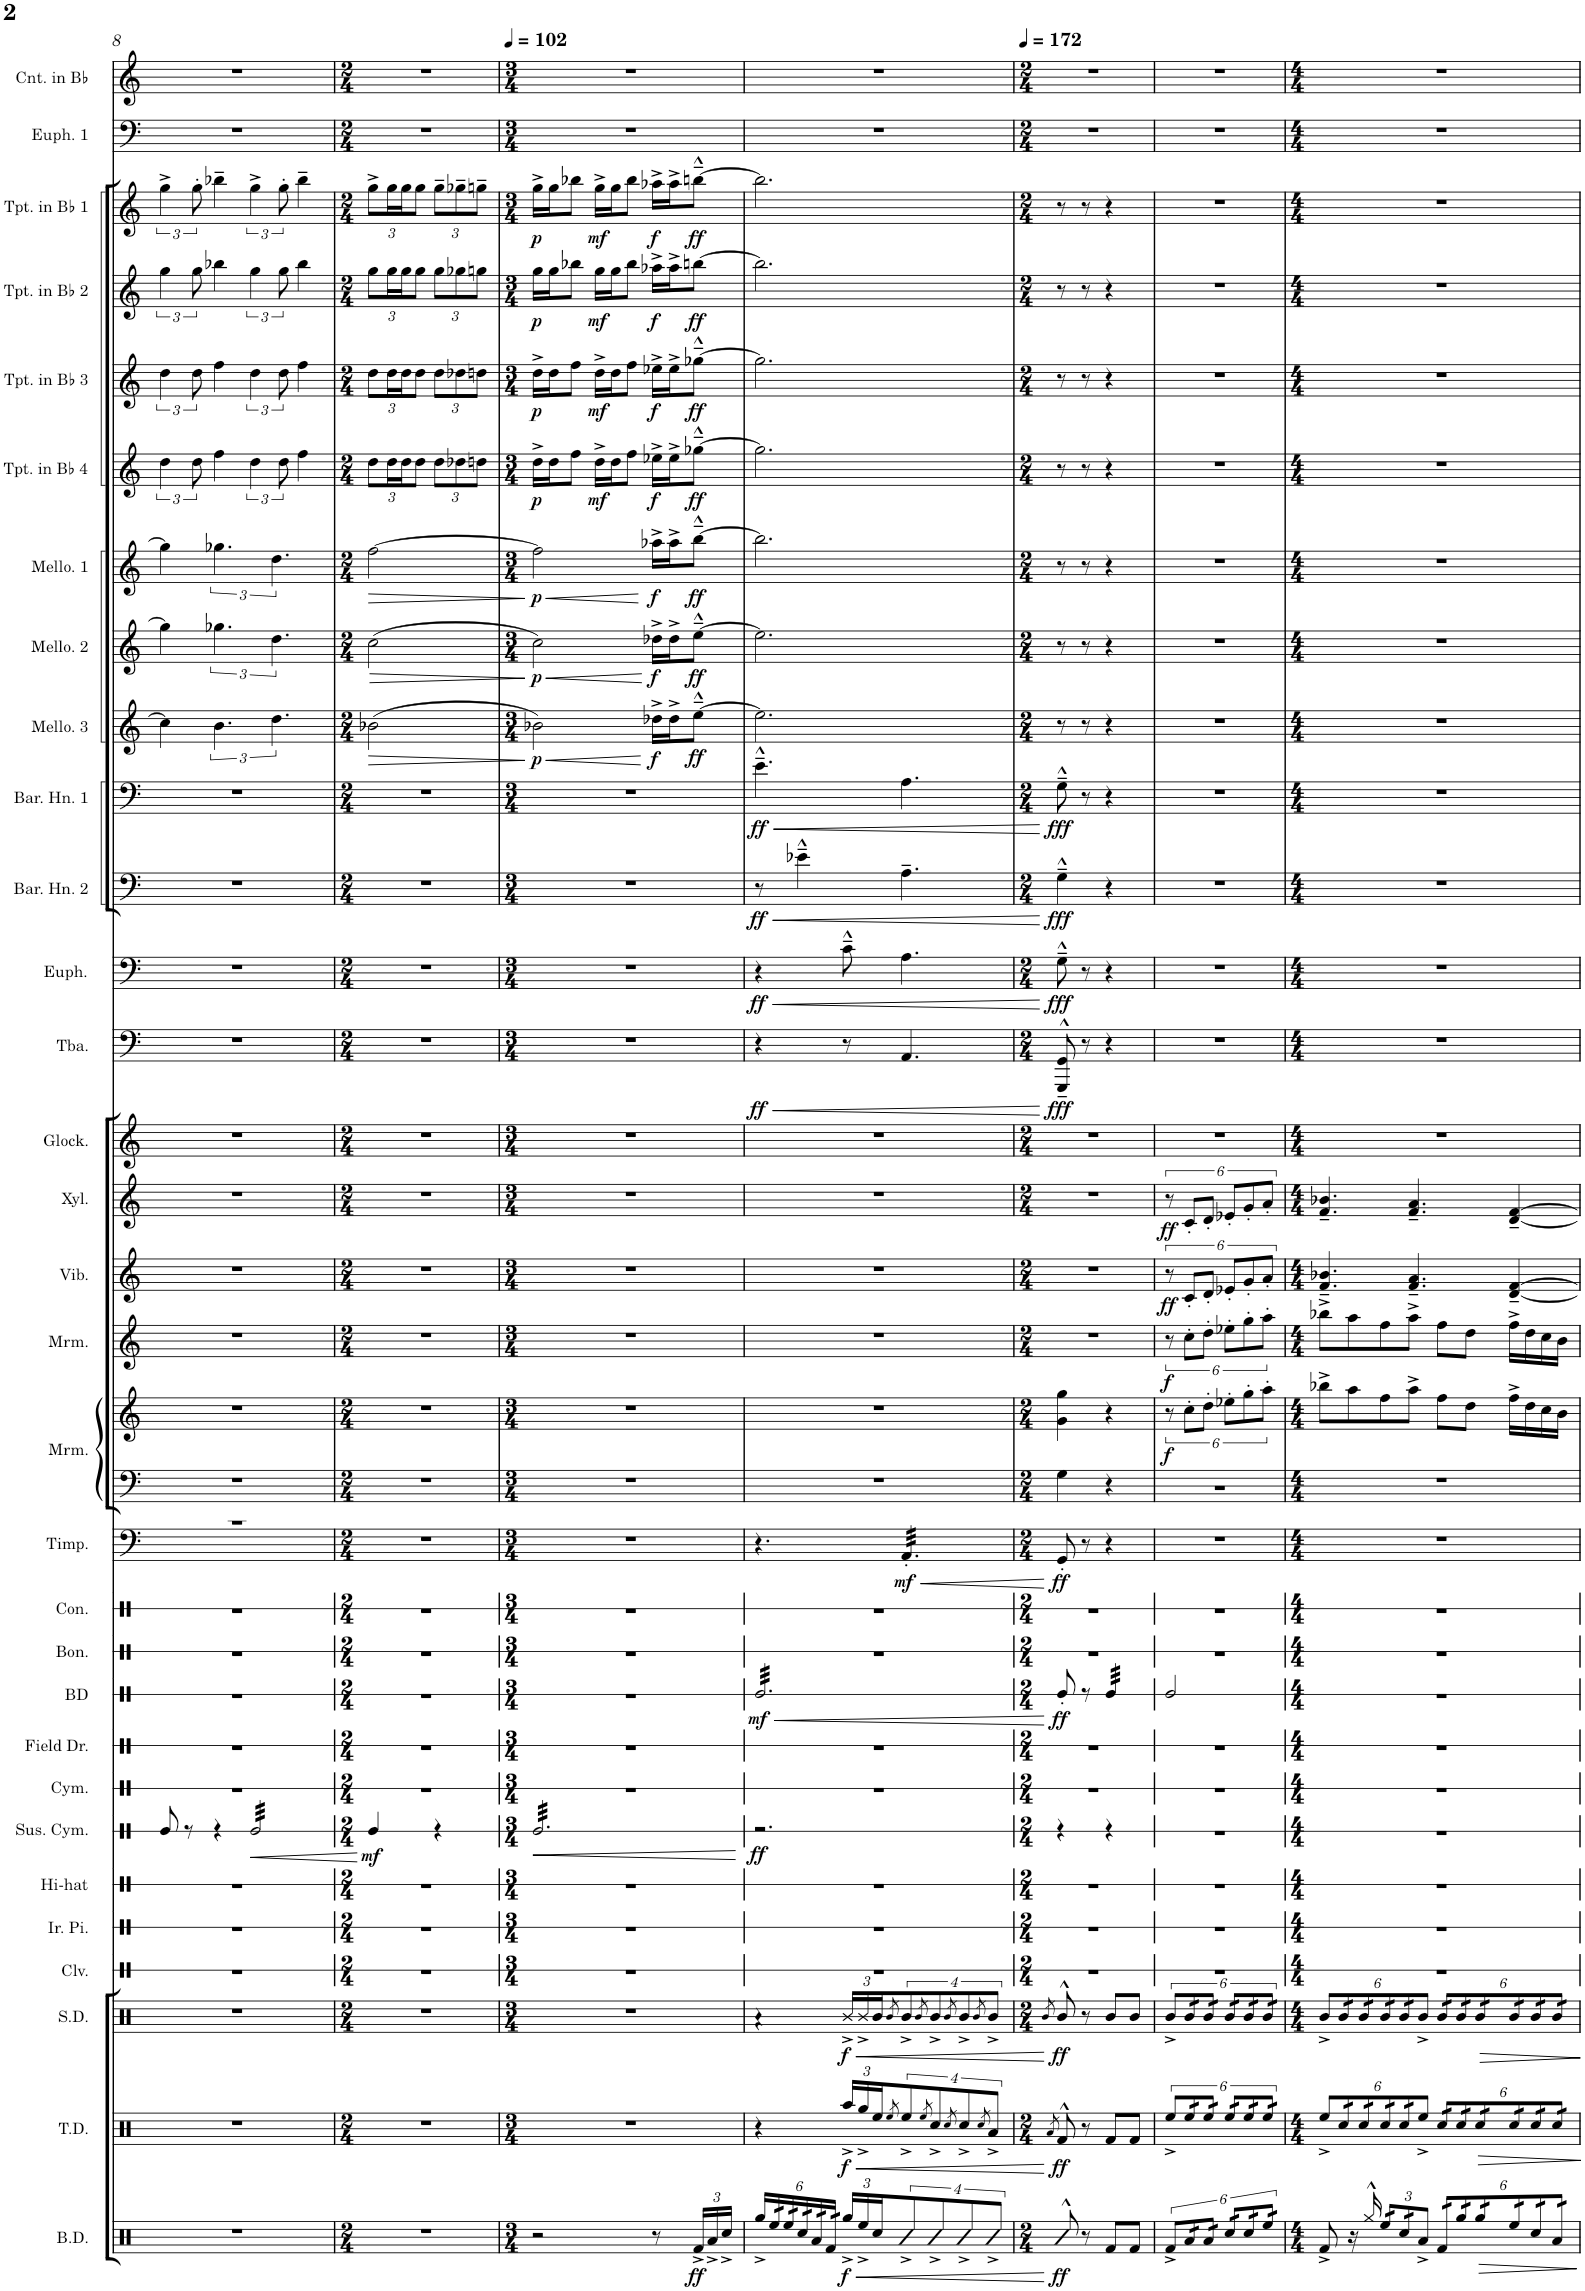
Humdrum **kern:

**kern	**dynam	**kern	**dynam	**kern	**dynam	**kern	**kern	**kern	**kern	**dynam	**kern	**kern	**kern	**dynam	**kern	**kern	**kern	**dynam	**kern	**kern	**dynam	**kern	**dynam	**kern	**dynam	**kern	**dynam	**kern	**kern	**dynam	**kern	**dynam	**kern	**dynam	**kern	**dynam	**kern	**dynam	**kern	**dynam	**kern	**dynam	**kern	**dynam	**kern	**dynam	**kern	**dynam	**kern	**dynam	**kern	**kern
*part31	*part31	*part30	*part30	*part29	*part29	*part28	*part27	*part26	*part25	*part25	*part24	*part23	*part22	*part22	*part21	*part20	*part19	*part19	*part18	*part18	*part18	*part17	*part17	*part16	*part16	*part15	*part15	*part14	*part13	*part13	*part12	*part12	*part11	*part11	*part10	*part10	*part9	*part9	*part8	*part8	*part7	*part7	*part6	*part6	*part5	*part5	*part4	*part4	*part3	*part3	*part2	*part1
*staff32	*staff32	*staff31	*staff31	*staff30	*staff30	*staff29	*staff28	*staff27	*staff26	*staff26	*staff25	*staff24	*staff23	*staff23	*staff22	*staff21	*staff20	*staff20	*staff19	*staff18	*staff18/19	*staff17	*staff17	*staff16	*staff16	*staff15	*staff15	*staff14	*staff13	*staff13	*staff12	*staff12	*staff11	*staff11	*staff10	*staff10	*staff9	*staff9	*staff8	*staff8	*staff7	*staff7	*staff6	*staff6	*staff5	*staff5	*staff4	*staff4	*staff3	*staff3	*staff2	*staff1
*I"Bass Drums	*	*I"Tenor Drums	*	*I"Snare Drum	*	*I"Claves	*I"Iron Pipes	*I"Hi-hat	*I"Suspended Cymbal	*	*I"Cymbal	*I"Field Drum	*I"Bass Drum	*	*I"Bongos	*I"Congas	*I"Timpani	*	*I"Marimba	*	*	*I"Marimba	*	*I"Vibraphone	*	*I"Xylophone	*	*I"Glockenspiel	*I"Tuba	*	*I"Euphonium	*	*I"Baritone Horn 2	*	*I"Baritone Horn 1	*	*I"Mellophone 3	*	*I"Mellophone 2	*	*I"Mellophone 1	*	*I"Trumpet in Bb 4	*	*I"Trumpet in Bb 3	*	*I"Trumpet in Bb 2	*	*I"Trumpet in Bb 1	*	*I"Euphonium 1	*I"Cornet in Bb
*I'B.D.	*	*I'T.D.	*	*I'S.D.	*	*I'Clv.	*I'Ir. Pi.	*I'Hi-hat	*I'Sus. Cym.	*	*I'Cym.	*I'Field Dr.	*I'BD	*	*I'Bon.	*I'Con.	*I'Timp.	*	*I'Mrm.	*	*	*I'Mrm.	*	*I'Vib.	*	*I'Xyl.	*	*I'Glock.	*I'Tba.	*	*I'Euph.	*	*I'Bar. Hn. 2	*	*I'Bar. Hn. 1	*	*I'Mello. 3	*	*I'Mello. 2	*	*I'Mello. 1	*	*I'Tpt. in Bb 4	*	*I'Tpt. in Bb 3	*	*I'Tpt. in Bb 2	*	*I'Tpt. in Bb 1	*	*I'Euph. 1	*I'Cnt. in Bb
!!LO:PB:g=z
*clefX	*	*clefX	*	*clefX	*	*clefX	*clefX	*clefX	*clefX	*	*clefX	*clefX	*clefX	*	*clefX	*clefX	*clefF4	*	*clefF4	*clefG2	*	*clefG2	*	*clefG2	*	*clefG2	*	*clefG2	*clefF4	*	*clefF4	*	*clefF4	*	*clefF4	*	*clefG2	*	*clefG2	*	*clefG2	*	*clefG2	*	*clefG2	*	*clefG2	*	*clefG2	*	*clefF4	*clefG2
*	*	*	*	*	*	*	*	*	*	*	*	*	*	*	*	*	*	*	*	*	*	*	*	*	*	*Trd-7c-12	*	*Trd-14c-24	*	*	*	*	*Trd4c7	*	*Trd4c7	*	*Trd4c7	*	*Trd4c7	*	*Trd4c7	*	*Trd1c2	*	*Trd1c2	*	*Trd1c2	*	*Trd1c2	*	*	*Trd1c2
*k[]	*	*k[]	*	*k[]	*	*k[]	*k[]	*k[]	*k[]	*	*k[]	*k[]	*k[]	*	*k[]	*k[]	*k[]	*	*k[]	*k[]	*	*k[]	*	*k[]	*	*k[]	*	*k[]	*k[]	*	*k[]	*	*k[]	*	*k[]	*	*k[]	*	*k[]	*	*k[]	*	*k[]	*	*k[]	*	*k[]	*	*k[]	*	*k[]	*k[]
*M4/4	*	*M4/4	*	*M4/4	*	*M4/4	*M4/4	*M4/4	*M4/4	*	*M4/4	*M4/4	*M4/4	*	*M4/4	*M4/4	*M4/4	*	*M4/4	*M4/4	*	*M4/4	*	*M4/4	*	*M4/4	*	*M4/4	*M4/4	*	*M4/4	*	*M4/4	*	*M4/4	*	*M4/4	*	*M4/4	*	*M4/4	*	*M4/4	*	*M4/4	*	*M4/4	*	*M4/4	*	*M4/4	*M4/4
=8	=8	=8	=8	=8	=8	=8	=8	=8	=8	=8	=8	=8	=8	=8	=8	=8	=8	=8	=8	=8	=8	=8	=8	=8	=8	=8	=8	=8	=8	=8	=8	=8	=8	=8	=8	=8	=8	=8	=8	=8	=8	=8	=8	=8	=8	=8	=8	=8	=8	=8	=8	=8
1r	.	1r	.	1r	.	1r	1r	1r	8Re/	.	1r	1r	1r	.	1r	1r	1rA	.	1r	1r	.	1r	.	1r	.	1r	.	1r	1r	.	1r	.	1r	.	1r	.	4cc\]	.	4gg\]	.	4gg\]	.	6dd\	.	6dd\	.	6gg\	.	6gg^\	.	1r	1r
.	.	.	.	.	.	.	.	.	8r	.	.	.	.	.	.	.	.	.	.	.	.	.	.	.	.	.	.	.	.	.	.	.	.	.	.	.	.	.	.	.	.	.	.	.	.	.	.	.	.	.	.	.
.	.	.	.	.	.	.	.	.	.	.	.	.	.	.	.	.	.	.	.	.	.	.	.	.	.	.	.	.	.	.	.	.	.	.	.	.	.	.	.	.	.	.	12dd\	.	12dd\	.	12gg\	.	12gg'\	.	.	.
.	.	.	.	.	.	.	.	.	4r	.	.	.	.	.	.	.	.	.	.	.	.	.	.	.	.	.	.	.	.	.	.	.	.	.	.	.	4.b\	.	4.gg-X\	.	4.gg-X\	.	4ff\	.	4ff\	.	4bb-X\	.	4bb-X~\	.	.	.
!	!	!	!	!	!	!	!	!	!	!LO:HP:b	!	!	!	!	!	!	!	!	!	!	!	!	!	!	!	!	!	!	!	!	!	!	!	!	!	!	!	!	!	!	!	!	!	!	!	!	!	!	!	!	!	!
*	*	*	*	*	*	*	*	*	*tremolo	*	*	*	*	*	*	*	*	*	*	*	*	*	*	*	*	*	*	*	*	*	*	*	*	*	*	*	*	*	*	*	*	*	*	*	*	*	*	*	*	*	*	*
.	.	.	.	.	.	.	.	.	32Re/LLL	<	.	.	.	.	.	.	.	.	.	.	.	.	.	.	.	.	.	.	.	.	.	.	.	.	.	.	.	.	.	.	.	.	6dd\	.	6dd\	.	6gg\	.	6gg^\	.	.	.
.	.	.	.	.	.	.	.	.	32Re/	.	.	.	.	.	.	.	.	.	.	.	.	.	.	.	.	.	.	.	.	.	.	.	.	.	.	.	.	.	.	.	.	.	.	.	.	.	.	.	.	.	.	.
.	.	.	.	.	.	.	.	.	32Re/	.	.	.	.	.	.	.	.	.	.	.	.	.	.	.	.	.	.	.	.	.	.	.	.	.	.	.	.	.	.	.	.	.	.	.	.	.	.	.	.	.	.	.
.	.	.	.	.	.	.	.	.	32Re/	.	.	.	.	.	.	.	.	.	.	.	.	.	.	.	.	.	.	.	.	.	.	.	.	.	.	.	.	.	.	.	.	.	.	.	.	.	.	.	.	.	.	.
.	.	.	.	.	.	.	.	.	32Re/	.	.	.	.	.	.	.	.	.	.	.	.	.	.	.	.	.	.	.	.	.	.	.	.	.	.	.	4.dd\	.	4.dd\	.	4.dd\	.	.	.	.	.	.	.	.	.	.	.
.	.	.	.	.	.	.	.	.	32Re/	.	.	.	.	.	.	.	.	.	.	.	.	.	.	.	.	.	.	.	.	.	.	.	.	.	.	.	.	.	.	.	.	.	.	.	.	.	.	.	.	.	.	.
.	.	.	.	.	.	.	.	.	.	.	.	.	.	.	.	.	.	.	.	.	.	.	.	.	.	.	.	.	.	.	.	.	.	.	.	.	.	.	.	.	.	.	12dd\	.	12dd\	.	12gg\	.	12gg'\	.	.	.
.	.	.	.	.	.	.	.	.	32Re/	.	.	.	.	.	.	.	.	.	.	.	.	.	.	.	.	.	.	.	.	.	.	.	.	.	.	.	.	.	.	.	.	.	.	.	.	.	.	.	.	.	.	.
.	.	.	.	.	.	.	.	.	32Re/	.	.	.	.	.	.	.	.	.	.	.	.	.	.	.	.	.	.	.	.	.	.	.	.	.	.	.	.	.	.	.	.	.	.	.	.	.	.	.	.	.	.	.
.	.	.	.	.	.	.	.	.	32Re/	.	.	.	.	.	.	.	.	.	.	.	.	.	.	.	.	.	.	.	.	.	.	.	.	.	.	.	.	.	.	.	.	.	4ff\	.	4ff\	.	4bb-\	.	4bb-~\	.	.	.
.	.	.	.	.	.	.	.	.	32Re/	.	.	.	.	.	.	.	.	.	.	.	.	.	.	.	.	.	.	.	.	.	.	.	.	.	.	.	.	.	.	.	.	.	.	.	.	.	.	.	.	.	.	.
.	.	.	.	.	.	.	.	.	32Re/	.	.	.	.	.	.	.	.	.	.	.	.	.	.	.	.	.	.	.	.	.	.	.	.	.	.	.	.	.	.	.	.	.	.	.	.	.	.	.	.	.	.	.
.	.	.	.	.	.	.	.	.	32Re/	.	.	.	.	.	.	.	.	.	.	.	.	.	.	.	.	.	.	.	.	.	.	.	.	.	.	.	.	.	.	.	.	.	.	.	.	.	.	.	.	.	.	.
.	.	.	.	.	.	.	.	.	32Re/	.	.	.	.	.	.	.	.	.	.	.	.	.	.	.	.	.	.	.	.	.	.	.	.	.	.	.	.	.	.	.	.	.	.	.	.	.	.	.	.	.	.	.
.	.	.	.	.	.	.	.	.	32Re/	.	.	.	.	.	.	.	.	.	.	.	.	.	.	.	.	.	.	.	.	.	.	.	.	.	.	.	.	.	.	.	.	.	.	.	.	.	.	.	.	.	.	.
.	.	.	.	.	.	.	.	.	32Re/	.	.	.	.	.	.	.	.	.	.	.	.	.	.	.	.	.	.	.	.	.	.	.	.	.	.	.	.	.	.	.	.	.	.	.	.	.	.	.	.	.	.	.
.	.	.	.	.	.	.	.	.	32Re/JJJ	.	.	.	.	.	.	.	.	.	.	.	.	.	.	.	.	.	.	.	.	.	.	.	.	.	.	.	.	.	.	.	.	.	.	.	.	.	.	.	.	.	.	.
*	*	*	*	*	*	*	*	*	*Xtremolo	*	*	*	*	*	*	*	*	*	*	*	*	*	*	*	*	*	*	*	*	*	*	*	*	*	*	*	*	*	*	*	*	*	*	*	*	*	*	*	*	*	*	*
.	.	.	.	.	.	.	.	.	.	[	.	.	.	.	.	.	.	.	.	.	.	.	.	.	.	.	.	.	.	.	.	.	.	.	.	.	.	.	.	.	.	.	.	.	.	.	.	.	.	.	.	.
=9	=9	=9	=9	=9	=9	=9	=9	=9	=9	=9	=9	=9	=9	=9	=9	=9	=9	=9	=9	=9	=9	=9	=9	=9	=9	=9	=9	=9	=9	=9	=9	=9	=9	=9	=9	=9	=9	=9	=9	=9	=9	=9	=9	=9	=9	=9	=9	=9	=9	=9	=9	=9
*M2/4	*	*M2/4	*	*M2/4	*	*M2/4	*M2/4	*M2/4	*M2/4	*	*M2/4	*M2/4	*M2/4	*	*M2/4	*M2/4	*M2/4	*	*M2/4	*M2/4	*	*M2/4	*	*M2/4	*	*M2/4	*	*M2/4	*M2/4	*	*M2/4	*	*M2/4	*	*M2/4	*	*M2/4	*	*M2/4	*	*M2/4	*	*M2/4	*	*M2/4	*	*M2/4	*	*M2/4	*	*M2/4	*M2/4
!	!	!	!	!	!	!	!	!	!	!	!	!	!	!	!	!	!	!	!	!	!	!	!	!	!	!	!	!	!	!	!	!	!	!	!	!	!	!LO:HP:b	!	!LO:HP:b	!	!LO:HP:b	!	!	!	!	!	!	!	!	!	!
*	*	*	*	*	*	*	*	*	*	*	*	*	*	*	*	*	*	*	*	*	*	*	*	*	*	*	*	*	*	*	*	*	*	*	*	*	*	*	*	*	*	*	*Xbrackettup	*	*Xbrackettup	*	*Xbrackettup	*	*Xbrackettup	*	*	*
!	!	!	!	!	!	!	!	!	!	!LO:DY:b	!	!	!	!	!	!	!	!	!	!	!	!	!	!	!	!	!	!	!	!	!	!	!	!	!	!	!	!	!	!	!	!	!	!	!	!	!	!	!	!	!	!
2r	.	2r	.	2r	.	2r	2r	2r	4Re/	mf	2r	2r	2r	.	2r	2r	2r	.	2r	2r	.	2r	.	2r	.	2r	.	2r	2r	.	2r	.	2r	.	2r	.	(2b-X\	>	(2cc\	>	[2ff\	>	12dd\L	.	12dd\L	.	12gg\L	.	12gg^\L	.	2r	2r
.	.	.	.	.	.	.	.	.	.	.	.	.	.	.	.	.	.	.	.	.	.	.	.	.	.	.	.	.	.	.	.	.	.	.	.	.	.	.	.	.	.	.	24dd\L	.	24dd\L	.	24gg\L	.	24gg\L	.	.	.
.	.	.	.	.	.	.	.	.	.	.	.	.	.	.	.	.	.	.	.	.	.	.	.	.	.	.	.	.	.	.	.	.	.	.	.	.	.	.	.	.	.	.	24dd\J	.	24dd\J	.	24gg\J	.	24gg\J	.	.	.
.	.	.	.	.	.	.	.	.	.	.	.	.	.	.	.	.	.	.	.	.	.	.	.	.	.	.	.	.	.	.	.	.	.	.	.	.	.	.	.	.	.	.	12dd\J	.	12dd\J	.	12gg\J	.	12gg\J	.	.	.
.	.	.	.	.	.	.	.	.	4r	.	.	.	.	.	.	.	.	.	.	.	.	.	.	.	.	.	.	.	.	.	.	.	.	.	.	.	.	.	.	.	.	.	12dd\L	.	12dd\L	.	12gg\L	.	12gg~\L	.	.	.
.	.	.	.	.	.	.	.	.	.	.	.	.	.	.	.	.	.	.	.	.	.	.	.	.	.	.	.	.	.	.	.	.	.	.	.	.	.	.	.	.	.	.	12dd-X\	.	12dd-X\	.	12gg-X\	.	12gg-X~\	.	.	.
.	.	.	.	.	.	.	.	.	.	.	.	.	.	.	.	.	.	.	.	.	.	.	.	.	.	.	.	.	.	.	.	.	.	.	.	.	.	.	.	.	.	.	12ddn\J	.	12ddn\J	.	12ggn\J	.	12ggn~\J	.	.	.
.	.	.	.	.	.	.	.	.	.	.	.	.	.	.	.	.	.	.	.	.	.	.	.	.	.	.	.	.	.	.	.	.	.	.	.	.	.	]	.	]	.	]	.	.	.	.	.	.	.	.	.	.
=10	=10	=10	=10	=10	=10	=10	=10	=10	=10	=10	=10	=10	=10	=10	=10	=10	=10	=10	=10	=10	=10	=10	=10	=10	=10	=10	=10	=10	=10	=10	=10	=10	=10	=10	=10	=10	=10	=10	=10	=10	=10	=10	=10	=10	=10	=10	=10	=10	=10	=10	=10	=10
*M3/4	*	*M3/4	*	*M3/4	*	*M3/4	*M3/4	*M3/4	*M3/4	*	*M3/4	*M3/4	*M3/4	*	*M3/4	*M3/4	*M3/4	*	*M3/4	*M3/4	*	*M3/4	*	*M3/4	*	*M3/4	*	*M3/4	*M3/4	*	*M3/4	*	*M3/4	*	*M3/4	*	*M3/4	*	*M3/4	*	*M3/4	*	*M3/4	*	*M3/4	*	*M3/4	*	*M3/4	*	*M3/4	*M3/4
*	*	*	*	*	*	*	*	*	*	*	*	*	*	*	*	*	*	*	*	*	*	*	*	*	*	*	*	*	*	*	*	*	*	*	*	*	*	*	*	*	*	*	*	*	*	*	*	*	*	*	*	*MM102
!	!	!	!	!	!	!	!	!	!	!LO:HP:b	!	!	!	!	!	!	!	!	!	!	!	!	!	!	!	!	!	!	!	!	!	!	!	!	!	!	!	!LO:HP:b	!	!LO:HP:b	!	!LO:HP:b	!	!	!	!	!	!	!	!	!	!
!	!	!	!	!	!	!	!	!	!	!	!	!	!	!	!	!	!	!	!	!	!	!	!	!	!	!	!	!	!	!	!	!	!	!	!	!	!	!LO:DY:n=1:b	!	!LO:DY:n=1:b	!	!LO:DY:n=1:b	!	!LO:DY:b	!	!LO:DY:b	!	!LO:DY:b	!	!LO:DY:b	!	!
*	*	*	*	*	*	*	*	*	*tremolo	*	*	*	*	*	*	*	*	*	*	*	*	*	*	*	*	*	*	*	*	*	*	*	*	*	*	*	*	*	*	*	*	*	*	*	*	*	*	*	*	*	*	*
2r	.	2.r	.	2.r	.	2.r	2.r	2.r	32Re/LLL	<	2.r	2.r	2.r	.	2.r	2.r	2.r	.	2.r	2.r	.	2.r	.	2.r	.	2.r	.	2.r	2.r	.	2.r	.	2.r	.	2.r	.	2b-X\)	< p	2cc\)	< p	2ff\]	< p	16dd^\LL	p	16dd^\LL	p	16gg\LL	p	16gg^\LL	p	2.r	2.r
.	.	.	.	.	.	.	.	.	32Re/	.	.	.	.	.	.	.	.	.	.	.	.	.	.	.	.	.	.	.	.	.	.	.	.	.	.	.	.	.	.	.	.	.	.	.	.	.	.	.	.	.	.	.
.	.	.	.	.	.	.	.	.	32Re/	.	.	.	.	.	.	.	.	.	.	.	.	.	.	.	.	.	.	.	.	.	.	.	.	.	.	.	.	.	.	.	.	.	16dd\J	.	16dd\J	.	16gg\J	.	16gg\J	.	.	.
.	.	.	.	.	.	.	.	.	32Re/	.	.	.	.	.	.	.	.	.	.	.	.	.	.	.	.	.	.	.	.	.	.	.	.	.	.	.	.	.	.	.	.	.	.	.	.	.	.	.	.	.	.	.
.	.	.	.	.	.	.	.	.	32Re/	.	.	.	.	.	.	.	.	.	.	.	.	.	.	.	.	.	.	.	.	.	.	.	.	.	.	.	.	.	.	.	.	.	8ff\J	.	8ff\J	.	8bb-X\J	.	8bb-X\J	.	.	.
.	.	.	.	.	.	.	.	.	32Re/	.	.	.	.	.	.	.	.	.	.	.	.	.	.	.	.	.	.	.	.	.	.	.	.	.	.	.	.	.	.	.	.	.	.	.	.	.	.	.	.	.	.	.
.	.	.	.	.	.	.	.	.	32Re/	.	.	.	.	.	.	.	.	.	.	.	.	.	.	.	.	.	.	.	.	.	.	.	.	.	.	.	.	.	.	.	.	.	.	.	.	.	.	.	.	.	.	.
.	.	.	.	.	.	.	.	.	32Re/	.	.	.	.	.	.	.	.	.	.	.	.	.	.	.	.	.	.	.	.	.	.	.	.	.	.	.	.	.	.	.	.	.	.	.	.	.	.	.	.	.	.	.
!	!	!	!	!	!	!	!	!	!	!	!	!	!	!	!	!	!	!	!	!	!	!	!	!	!	!	!	!	!	!	!	!	!	!	!	!	!	!	!	!	!	!	!	!LO:DY:b	!	!LO:DY:b	!	!LO:DY:b	!	!LO:DY:b	!	!
.	.	.	.	.	.	.	.	.	32Re/	.	.	.	.	.	.	.	.	.	.	.	.	.	.	.	.	.	.	.	.	.	.	.	.	.	.	.	.	.	.	.	.	.	16dd^\LL	mf	16dd^\LL	mf	16gg\LL	mf	16gg^\LL	mf	.	.
.	.	.	.	.	.	.	.	.	32Re/	.	.	.	.	.	.	.	.	.	.	.	.	.	.	.	.	.	.	.	.	.	.	.	.	.	.	.	.	.	.	.	.	.	.	.	.	.	.	.	.	.	.	.
.	.	.	.	.	.	.	.	.	32Re/	.	.	.	.	.	.	.	.	.	.	.	.	.	.	.	.	.	.	.	.	.	.	.	.	.	.	.	.	.	.	.	.	.	16dd\J	.	16dd\J	.	16gg\J	.	16gg\J	.	.	.
.	.	.	.	.	.	.	.	.	32Re/	.	.	.	.	.	.	.	.	.	.	.	.	.	.	.	.	.	.	.	.	.	.	.	.	.	.	.	.	.	.	.	.	.	.	.	.	.	.	.	.	.	.	.
.	.	.	.	.	.	.	.	.	32Re/	.	.	.	.	.	.	.	.	.	.	.	.	.	.	.	.	.	.	.	.	.	.	.	.	.	.	.	.	.	.	.	.	.	8ff\J	.	8ff\J	.	8bb-\J	.	8bb-\J	.	.	.
.	.	.	.	.	.	.	.	.	32Re/	.	.	.	.	.	.	.	.	.	.	.	.	.	.	.	.	.	.	.	.	.	.	.	.	.	.	.	.	.	.	.	.	.	.	.	.	.	.	.	.	.	.	.
.	.	.	.	.	.	.	.	.	32Re/	.	.	.	.	.	.	.	.	.	.	.	.	.	.	.	.	.	.	.	.	.	.	.	.	.	.	.	.	.	.	.	.	.	.	.	.	.	.	.	.	.	.	.
.	.	.	.	.	.	.	.	.	32Re/	.	.	.	.	.	.	.	.	.	.	.	.	.	.	.	.	.	.	.	.	.	.	.	.	.	.	.	.	.	.	.	.	.	.	.	.	.	.	.	.	.	.	.
!	!	!	!	!	!	!	!	!	!	!	!	!	!	!	!	!	!	!	!	!	!	!	!	!	!	!	!	!	!	!	!	!	!	!	!	!	!	!LO:DY:n=2:b	!	!LO:DY:n=2:b	!	!LO:DY:n=2:b	!	!LO:DY:b	!	!LO:DY:b	!	!LO:DY:b	!	!LO:DY:b	!	!
8r	.	.	.	.	.	.	.	.	32Re/	.	.	.	.	.	.	.	.	.	.	.	.	.	.	.	.	.	.	.	.	.	.	.	.	.	.	.	16dd-X^\LL	[ f	16dd-X^\LL	[ f	16aa-X^\LL	[ f	16ee-X^\LL	f	16ee-X^\LL	f	16aa-X^\LL	f	16aa-X^\LL	f	.	.
.	.	.	.	.	.	.	.	.	32Re/	.	.	.	.	.	.	.	.	.	.	.	.	.	.	.	.	.	.	.	.	.	.	.	.	.	.	.	.	.	.	.	.	.	.	.	.	.	.	.	.	.	.	.
.	.	.	.	.	.	.	.	.	32Re/	.	.	.	.	.	.	.	.	.	.	.	.	.	.	.	.	.	.	.	.	.	.	.	.	.	.	.	16dd-^\J	.	16dd-^\J	.	16aa-^\J	.	16ee-^\J	.	16ee-^\J	.	16aa-^\J	.	16aa-^\J	.	.	.
.	.	.	.	.	.	.	.	.	32Re/	.	.	.	.	.	.	.	.	.	.	.	.	.	.	.	.	.	.	.	.	.	.	.	.	.	.	.	.	.	.	.	.	.	.	.	.	.	.	.	.	.	.	.
*Xbrackettup	*	*	*	*	*	*	*	*	*	*	*	*	*	*	*	*	*	*	*	*	*	*	*	*	*	*	*	*	*	*	*	*	*	*	*	*	*	*	*	*	*	*	*	*	*	*	*	*	*	*	*	*
!	!LO:DY:b	!	!	!	!	!	!	!	!	!	!	!	!	!	!	!	!	!	!	!	!	!	!	!	!	!	!	!	!	!	!	!	!	!	!	!	!	!LO:DY:n=3:b	!	!LO:DY:n=3:b	!	!LO:DY:n=3:b	!	!LO:DY:b	!	!LO:DY:b	!	!LO:DY:b	!	!LO:DY:b	!	!
24Rf^/LL	ff	.	.	.	.	.	.	.	32Re/	.	.	.	.	.	.	.	.	.	.	.	.	.	.	.	.	.	.	.	.	.	.	.	.	.	.	.	[8ee^^~\J	ff	[8ee^^~\J	ff	[8bb~^^\J	ff	[8gg-X~^^\J	ff	[8gg-X~^^\J	ff	[8bbn\J	ff	[8bbn~^^\J	ff	.	.
.	.	.	.	.	.	.	.	.	32Re/	.	.	.	.	.	.	.	.	.	.	.	.	.	.	.	.	.	.	.	.	.	.	.	.	.	.	.	.	.	.	.	.	.	.	.	.	.	.	.	.	.	.	.
24Ra^/	.	.	.	.	.	.	.	.	.	.	.	.	.	.	.	.	.	.	.	.	.	.	.	.	.	.	.	.	.	.	.	.	.	.	.	.	.	.	.	.	.	.	.	.	.	.	.	.	.	.	.	.
.	.	.	.	.	.	.	.	.	32Re/	.	.	.	.	.	.	.	.	.	.	.	.	.	.	.	.	.	.	.	.	.	.	.	.	.	.	.	.	.	.	.	.	.	.	.	.	.	.	.	.	.	.	.
24Rcc^/JJ	.	.	.	.	.	.	.	.	.	.	.	.	.	.	.	.	.	.	.	.	.	.	.	.	.	.	.	.	.	.	.	.	.	.	.	.	.	.	.	.	.	.	.	.	.	.	.	.	.	.	.	.
.	.	.	.	.	.	.	.	.	32Re/JJJ	.	.	.	.	.	.	.	.	.	.	.	.	.	.	.	.	.	.	.	.	.	.	.	.	.	.	.	.	.	.	.	.	.	.	.	.	.	.	.	.	.	.	.
*	*	*	*	*	*	*	*	*	*Xtremolo	*	*	*	*	*	*	*	*	*	*	*	*	*	*	*	*	*	*	*	*	*	*	*	*	*	*	*	*	*	*	*	*	*	*	*	*	*	*	*	*	*	*	*
.	.	.	.	.	.	.	.	.	.	[	.	.	.	.	.	.	.	.	.	.	.	.	.	.	.	.	.	.	.	.	.	.	.	.	.	.	.	.	.	.	.	.	.	.	.	.	.	.	.	.	.	.
=11	=11	=11	=11	=11	=11	=11	=11	=11	=11	=11	=11	=11	=11	=11	=11	=11	=11	=11	=11	=11	=11	=11	=11	=11	=11	=11	=11	=11	=11	=11	=11	=11	=11	=11	=11	=11	=11	=11	=11	=11	=11	=11	=11	=11	=11	=11	=11	=11	=11	=11	=11	=11
!	!	!	!	!	!	!	!	!	!	!LO:DY:b	!	!	!	!LO:HP:b	!	!	!	!	!	!	!	!	!	!	!	!	!	!	!	!LO:HP:b	!	!LO:HP:b	!	!LO:HP:b	!	!LO:HP:b	!	!	!	!	!	!	!	!	!	!	!	!	!	!	!	!
!	!	!	!	!	!	!	!	!	!	!	!	!	!	!LO:DY:n=1:b	!	!	!	!	!	!	!	!	!	!	!	!	!	!	!	!LO:DY:n=1:b	!	!LO:DY:n=1:b	!	!LO:DY:n=1:b	!	!LO:DY:n=1:b	!	!	!	!	!	!	!	!	!	!	!	!	!	!	!	!
*	*	*	*	*	*	*	*	*	*	*	*	*	*tremolo	*	*	*	*	*	*	*	*	*	*	*	*	*	*	*	*	*	*	*	*	*	*	*	*	*	*	*	*	*	*	*	*	*	*	*	*	*	*	*
24Rgg^/LL	.	4r	.	4ra	.	2.r	2.r	2.r	2.r	ff	2.r	2.r	32Re/LLL	< mf	2.r	2.r	4.r	.	2.r	2.r	.	2.r	.	2.r	.	2.r	.	2.r	4r	< ff	4r	< ff	8r	< ff	4.e~^^\	< ff	2.ee\]	.	2.ee\]	.	2.bb\]	.	2.gg-\]	.	2.gg-\]	.	2.bb\]	.	2.bb\]	.	2.r	2.r
.	.	.	.	.	.	.	.	.	.	.	.	.	32Re/	.	.	.	.	.	.	.	.	.	.	.	.	.	.	.	.	.	.	.	.	.	.	.	.	.	.	.	.	.	.	.	.	.	.	.	.	.	.	.
*tremolo	*	*	*	*	*	*	*	*	*	*	*	*	*	*	*	*	*	*	*	*	*	*	*	*	*	*	*	*	*	*	*	*	*	*	*	*	*	*	*	*	*	*	*	*	*	*	*	*	*	*	*	*
48Ree/	.	.	.	.	.	.	.	.	.	.	.	.	.	.	.	.	.	.	.	.	.	.	.	.	.	.	.	.	.	.	.	.	.	.	.	.	.	.	.	.	.	.	.	.	.	.	.	.	.	.	.	.
48Ree/	.	.	.	.	.	.	.	.	.	.	.	.	32Re/	.	.	.	.	.	.	.	.	.	.	.	.	.	.	.	.	.	.	.	.	.	.	.	.	.	.	.	.	.	.	.	.	.	.	.	.	.	.	.
48Ree/	.	.	.	.	.	.	.	.	.	.	.	.	.	.	.	.	.	.	.	.	.	.	.	.	.	.	.	.	.	.	.	.	.	.	.	.	.	.	.	.	.	.	.	.	.	.	.	.	.	.	.	.
.	.	.	.	.	.	.	.	.	.	.	.	.	32Re/	.	.	.	.	.	.	.	.	.	.	.	.	.	.	.	.	.	.	.	.	.	.	.	.	.	.	.	.	.	.	.	.	.	.	.	.	.	.	.
48Ree/	.	.	.	.	.	.	.	.	.	.	.	.	.	.	.	.	.	.	.	.	.	.	.	.	.	.	.	.	.	.	.	.	.	.	.	.	.	.	.	.	.	.	.	.	.	.	.	.	.	.	.	.
48Rcc/	.	.	.	.	.	.	.	.	.	.	.	.	32Re/	.	.	.	.	.	.	.	.	.	.	.	.	.	.	.	.	.	.	.	4e-X^^~\	.	.	.	.	.	.	.	.	.	.	.	.	.	.	.	.	.	.	.
48Rcc/	.	.	.	.	.	.	.	.	.	.	.	.	.	.	.	.	.	.	.	.	.	.	.	.	.	.	.	.	.	.	.	.	.	.	.	.	.	.	.	.	.	.	.	.	.	.	.	.	.	.	.	.
.	.	.	.	.	.	.	.	.	.	.	.	.	32Re/	.	.	.	.	.	.	.	.	.	.	.	.	.	.	.	.	.	.	.	.	.	.	.	.	.	.	.	.	.	.	.	.	.	.	.	.	.	.	.
48Ra/	.	.	.	.	.	.	.	.	.	.	.	.	.	.	.	.	.	.	.	.	.	.	.	.	.	.	.	.	.	.	.	.	.	.	.	.	.	.	.	.	.	.	.	.	.	.	.	.	.	.	.	.
48Ra/	.	.	.	.	.	.	.	.	.	.	.	.	32Re/	.	.	.	.	.	.	.	.	.	.	.	.	.	.	.	.	.	.	.	.	.	.	.	.	.	.	.	.	.	.	.	.	.	.	.	.	.	.	.
48Rf/	.	.	.	.	.	.	.	.	.	.	.	.	.	.	.	.	.	.	.	.	.	.	.	.	.	.	.	.	.	.	.	.	.	.	.	.	.	.	.	.	.	.	.	.	.	.	.	.	.	.	.	.
.	.	.	.	.	.	.	.	.	.	.	.	.	32Re/	.	.	.	.	.	.	.	.	.	.	.	.	.	.	.	.	.	.	.	.	.	.	.	.	.	.	.	.	.	.	.	.	.	.	.	.	.	.	.
48Rf/JJJ	.	.	.	.	.	.	.	.	.	.	.	.	.	.	.	.	.	.	.	.	.	.	.	.	.	.	.	.	.	.	.	.	.	.	.	.	.	.	.	.	.	.	.	.	.	.	.	.	.	.	.	.
*Xtremolo	*	*	*	*	*	*	*	*	*	*	*	*	*	*	*	*	*	*	*	*	*	*	*	*	*	*	*	*	*	*	*	*	*	*	*	*	*	*	*	*	*	*	*	*	*	*	*	*	*	*	*	*
!	!LO:HP:b	!	!	!	!	!	!	!	!	!	!	!	!	!	!	!	!	!	!	!	!	!	!	!	!	!	!	!	!	!	!	!	!	!	!	!	!	!	!	!	!	!	!	!	!	!	!	!	!	!	!	!
*	*	*Xbrackettup	*	*	*	*	*	*	*	*	*	*	*	*	*	*	*	*	*	*	*	*	*	*	*	*	*	*	*	*	*	*	*	*	*	*	*	*	*	*	*	*	*	*	*	*	*	*	*	*	*	*
!	!	!	!LO:HP:b	!	!	!	!	!	!	!	!	!	!	!	!	!	!	!	!	!	!	!	!	!	!	!	!	!	!	!	!	!	!	!	!	!	!	!	!	!	!	!	!	!	!	!	!	!	!	!	!	!
*	*	*	*	*Xbrackettup	*	*	*	*	*	*	*	*	*	*	*	*	*	*	*	*	*	*	*	*	*	*	*	*	*	*	*	*	*	*	*	*	*	*	*	*	*	*	*	*	*	*	*	*	*	*	*	*
!	!LO:DY:n=1:b	!	!LO:DY:n=1:b	!	!LO:HP:b	!	!	!	!	!	!	!	!	!	!	!	!	!	!	!	!	!	!	!	!	!	!	!	!	!	!	!	!	!	!	!	!	!	!	!	!	!	!	!	!	!	!	!	!	!	!	!
!	!	!	!	!	!LO:DY:n=1:b	!	!	!	!	!	!	!	!	!	!	!	!	!	!	!	!	!	!	!	!	!	!	!	!	!	!	!	!	!	!	!	!	!	!	!	!	!	!	!	!	!	!	!	!	!	!	!
24Rgg^/LL	< f	24Raa^/LL	< f	24R^/LL	< f	.	.	.	.	.	.	.	32Re/	.	.	.	.	.	.	.	.	.	.	.	.	.	.	.	8r	.	8c~^^\	.	.	.	.	.	.	.	.	.	.	.	.	.	.	.	.	.	.	.	.	.
.	.	.	.	.	.	.	.	.	.	.	.	.	32Re/	.	.	.	.	.	.	.	.	.	.	.	.	.	.	.	.	.	.	.	.	.	.	.	.	.	.	.	.	.	.	.	.	.	.	.	.	.	.	.
24Ree^/	.	24Rgg^/	.	24R^/	.	.	.	.	.	.	.	.	.	.	.	.	.	.	.	.	.	.	.	.	.	.	.	.	.	.	.	.	.	.	.	.	.	.	.	.	.	.	.	.	.	.	.	.	.	.	.	.
.	.	.	.	.	.	.	.	.	.	.	.	.	32Re/	.	.	.	.	.	.	.	.	.	.	.	.	.	.	.	.	.	.	.	.	.	.	.	.	.	.	.	.	.	.	.	.	.	.	.	.	.	.	.
24Rcc/J	.	24Ree/J	.	24R/J	.	.	.	.	.	.	.	.	.	.	.	.	.	.	.	.	.	.	.	.	.	.	.	.	.	.	.	.	.	.	.	.	.	.	.	.	.	.	.	.	.	.	.	.	.	.	.	.
.	.	.	.	.	.	.	.	.	.	.	.	.	32Re/	.	.	.	.	.	.	.	.	.	.	.	.	.	.	.	.	.	.	.	.	.	.	.	.	.	.	.	.	.	.	.	.	.	.	.	.	.	.	.
.	.	8qRee/	.	8qR/	.	.	.	.	.	.	.	.	.	.	.	.	.	.	.	.	.	.	.	.	.	.	.	.	.	.	.	.	.	.	.	.	.	.	.	.	.	.	.	.	.	.	.	.	.	.	.	.
*brackettup	*	*brackettup	*	*brackettup	*	*	*	*	*	*	*	*	*	*	*	*	*	*	*	*	*	*	*	*	*	*	*	*	*	*	*	*	*	*	*	*	*	*	*	*	*	*	*	*	*	*	*	*	*	*	*	*
!	!	!	!	!	!	!	!	!	!	!	!	!	!	!	!	!	!	!LO:HP:b	!	!	!	!	!	!	!	!	!	!	!	!	!	!	!	!	!	!	!	!	!	!	!	!	!	!	!	!	!	!	!	!	!	!
!	!	!	!	!	!	!	!	!	!	!	!	!	!	!	!	!	!	!LO:DY:n=1:b	!	!	!	!	!	!	!	!	!	!	!	!	!	!	!	!	!	!	!	!	!	!	!	!	!	!	!	!	!	!	!	!	!	!
*	*	*	*	*	*	*	*	*	*	*	*	*	*	*	*	*	*tremolo	*	*	*	*	*	*	*	*	*	*	*	*	*	*	*	*	*	*	*	*	*	*	*	*	*	*	*	*	*	*	*	*	*	*	*
32%3R^/	.	32%3Ree^/	.	32%3R^/	.	.	.	.	.	.	.	.	32Re/	.	.	.	32AA'/LLL	< mf	.	.	.	.	.	.	.	.	.	.	4.AA/	.	4.A\	.	4.A~\	.	4.A\	.	.	.	.	.	.	.	.	.	.	.	.	.	.	.	.	.
.	.	.	.	.	.	.	.	.	.	.	.	.	32Re/	.	.	.	32AA'/	.	.	.	.	.	.	.	.	.	.	.	.	.	.	.	.	.	.	.	.	.	.	.	.	.	.	.	.	.	.	.	.	.	.	.
.	.	.	.	.	.	.	.	.	.	.	.	.	32Re/	.	.	.	32AA'/	.	.	.	.	.	.	.	.	.	.	.	.	.	.	.	.	.	.	.	.	.	.	.	.	.	.	.	.	.	.	.	.	.	.	.
.	.	8qRee/	.	8qR/	.	.	.	.	.	.	.	.	.	.	.	.	.	.	.	.	.	.	.	.	.	.	.	.	.	.	.	.	.	.	.	.	.	.	.	.	.	.	.	.	.	.	.	.	.	.	.	.
32%3R^/	.	32%3Rcc^/	.	32%3R^/	.	.	.	.	.	.	.	.	32Re/	.	.	.	32AA'/	.	.	.	.	.	.	.	.	.	.	.	.	.	.	.	.	.	.	.	.	.	.	.	.	.	.	.	.	.	.	.	.	.	.	.
.	.	.	.	.	.	.	.	.	.	.	.	.	32Re/	.	.	.	32AA'/	.	.	.	.	.	.	.	.	.	.	.	.	.	.	.	.	.	.	.	.	.	.	.	.	.	.	.	.	.	.	.	.	.	.	.
.	.	.	.	.	.	.	.	.	.	.	.	.	32Re/	.	.	.	32AA'/	.	.	.	.	.	.	.	.	.	.	.	.	.	.	.	.	.	.	.	.	.	.	.	.	.	.	.	.	.	.	.	.	.	.	.
.	.	8qRcc/	.	8qR/	.	.	.	.	.	.	.	.	.	.	.	.	.	.	.	.	.	.	.	.	.	.	.	.	.	.	.	.	.	.	.	.	.	.	.	.	.	.	.	.	.	.	.	.	.	.	.	.
32%3R^/	.	32%3Rcc^/	.	32%3R^/	.	.	.	.	.	.	.	.	32Re/	.	.	.	32AA'/	.	.	.	.	.	.	.	.	.	.	.	.	.	.	.	.	.	.	.	.	.	.	.	.	.	.	.	.	.	.	.	.	.	.	.
.	.	.	.	.	.	.	.	.	.	.	.	.	32Re/	.	.	.	32AA'/	.	.	.	.	.	.	.	.	.	.	.	.	.	.	.	.	.	.	.	.	.	.	.	.	.	.	.	.	.	.	.	.	.	.	.
.	.	.	.	.	.	.	.	.	.	.	.	.	32Re/	.	.	.	32AA'/	.	.	.	.	.	.	.	.	.	.	.	.	.	.	.	.	.	.	.	.	.	.	.	.	.	.	.	.	.	.	.	.	.	.	.
.	.	8qRcc/	.	8qR/	.	.	.	.	.	.	.	.	.	.	.	.	.	.	.	.	.	.	.	.	.	.	.	.	.	.	.	.	.	.	.	.	.	.	.	.	.	.	.	.	.	.	.	.	.	.	.	.
32%3R^/J	.	32%3Ra^/J	.	32%3R^/J	.	.	.	.	.	.	.	.	32Re/	.	.	.	32AA'/	.	.	.	.	.	.	.	.	.	.	.	.	.	.	.	.	.	.	.	.	.	.	.	.	.	.	.	.	.	.	.	.	.	.	.
.	.	.	.	.	.	.	.	.	.	.	.	.	32Re/	.	.	.	32AA'/	.	.	.	.	.	.	.	.	.	.	.	.	.	.	.	.	.	.	.	.	.	.	.	.	.	.	.	.	.	.	.	.	.	.	.
.	.	.	.	.	.	.	.	.	.	.	.	.	32Re/JJJ	.	.	.	32AA'/JJJ	.	.	.	.	.	.	.	.	.	.	.	.	.	.	.	.	.	.	.	.	.	.	.	.	.	.	.	.	.	.	.	.	.	.	.
*	*	*	*	*	*	*	*	*	*	*	*	*	*	*	*	*	*Xtremolo	*	*	*	*	*	*	*	*	*	*	*	*	*	*	*	*	*	*	*	*	*	*	*	*	*	*	*	*	*	*	*	*	*	*	*
*	*	*	*	*	*	*	*	*	*	*	*	*	*Xtremolo	*	*	*	*	*	*	*	*	*	*	*	*	*	*	*	*	*	*	*	*	*	*	*	*	*	*	*	*	*	*	*	*	*	*	*	*	*	*	*
.	[	.	[	.	[	.	.	.	.	.	.	.	.	[	.	.	.	[	.	.	.	.	.	.	.	.	.	.	.	[	.	[	.	[	.	[	.	.	.	.	.	.	.	.	.	.	.	.	.	.	.	.
=12	=12	=12	=12	=12	=12	=12	=12	=12	=12	=12	=12	=12	=12	=12	=12	=12	=12	=12	=12	=12	=12	=12	=12	=12	=12	=12	=12	=12	=12	=12	=12	=12	=12	=12	=12	=12	=12	=12	=12	=12	=12	=12	=12	=12	=12	=12	=12	=12	=12	=12	=12	=12
*M2/4	*	*M2/4	*	*M2/4	*	*M2/4	*M2/4	*M2/4	*M2/4	*	*M2/4	*M2/4	*M2/4	*	*M2/4	*M2/4	*M2/4	*	*M2/4	*M2/4	*	*M2/4	*	*M2/4	*	*M2/4	*	*M2/4	*M2/4	*	*M2/4	*	*M2/4	*	*M2/4	*	*M2/4	*	*M2/4	*	*M2/4	*	*M2/4	*	*M2/4	*	*M2/4	*	*M2/4	*	*M2/4	*M2/4
*	*	*	*	*	*	*	*	*	*	*	*	*	*	*	*	*	*	*	*	*	*	*	*	*	*	*	*	*	*	*	*	*	*	*	*	*	*	*	*	*	*	*	*	*	*	*	*	*	*	*	*	*MM172
.	.	8qRa/	.	8qR/	.	.	.	.	.	.	.	.	.	.	.	.	.	.	.	.	.	.	.	.	.	.	.	.	.	.	.	.	.	.	.	.	.	.	.	.	.	.	.	.	.	.	.	.	.	.	.	.
!	!LO:DY:b	!	!LO:DY:b	!	!LO:DY:b	!	!	!	!	!	!	!	!	!LO:DY:b	!	!	!	!LO:DY:b	!	!	!	!	!	!	!	!	!	!	!	!LO:DY:b	!	!LO:DY:b	!	!LO:DY:b	!	!LO:DY:b	!	!	!	!	!	!	!	!	!	!	!	!	!	!	!	!
8R^^/	ff	8Rf^^/	ff	8R^^/	ff	2r	2r	2r	4r	.	2r	2r	8Re'/	ff	2r	2r	8GG'/	ff	4G\	4g\ 4gg\	.	2r	.	2r	.	2r	.	2r	8GGG/~^^ 8GG/~^^	fff	8G~^^\	fff	4G~^^\	fff	8G~^^\	fff	8r	.	8r	.	8r	.	8r	.	8r	.	8r	.	8r	.	2r	2r
8r	.	8r	.	8r	.	.	.	.	.	.	.	.	8r	.	.	.	8r	.	.	.	.	.	.	.	.	.	.	.	8r	.	8r	.	.	.	8r	.	8r	.	8r	.	8r	.	8r	.	8r	.	8r	.	8r	.	.	.
*	*	*	*	*	*	*	*	*	*	*	*	*	*tremolo	*	*	*	*	*	*	*	*	*	*	*	*	*	*	*	*	*	*	*	*	*	*	*	*	*	*	*	*	*	*	*	*	*	*	*	*	*	*	*
8Rf/L	.	8Rf/L	.	8R/L	.	.	.	.	4r	.	.	.	32Re/LLL	.	.	.	4r	.	4r	4r	.	.	.	.	.	.	.	.	4r	.	4r	.	4r	.	4r	.	4r	.	4r	.	4r	.	4r	.	4r	.	4r	.	4r	.	.	.
.	.	.	.	.	.	.	.	.	.	.	.	.	32Re/	.	.	.	.	.	.	.	.	.	.	.	.	.	.	.	.	.	.	.	.	.	.	.	.	.	.	.	.	.	.	.	.	.	.	.	.	.	.	.
.	.	.	.	.	.	.	.	.	.	.	.	.	32Re/	.	.	.	.	.	.	.	.	.	.	.	.	.	.	.	.	.	.	.	.	.	.	.	.	.	.	.	.	.	.	.	.	.	.	.	.	.	.	.
.	.	.	.	.	.	.	.	.	.	.	.	.	32Re/	.	.	.	.	.	.	.	.	.	.	.	.	.	.	.	.	.	.	.	.	.	.	.	.	.	.	.	.	.	.	.	.	.	.	.	.	.	.	.
8Rf/J	.	8Rf/J	.	8R/J	.	.	.	.	.	.	.	.	32Re/	.	.	.	.	.	.	.	.	.	.	.	.	.	.	.	.	.	.	.	.	.	.	.	.	.	.	.	.	.	.	.	.	.	.	.	.	.	.	.
.	.	.	.	.	.	.	.	.	.	.	.	.	32Re/	.	.	.	.	.	.	.	.	.	.	.	.	.	.	.	.	.	.	.	.	.	.	.	.	.	.	.	.	.	.	.	.	.	.	.	.	.	.	.
.	.	.	.	.	.	.	.	.	.	.	.	.	32Re/	.	.	.	.	.	.	.	.	.	.	.	.	.	.	.	.	.	.	.	.	.	.	.	.	.	.	.	.	.	.	.	.	.	.	.	.	.	.	.
.	.	.	.	.	.	.	.	.	.	.	.	.	32Re/JJJ	.	.	.	.	.	.	.	.	.	.	.	.	.	.	.	.	.	.	.	.	.	.	.	.	.	.	.	.	.	.	.	.	.	.	.	.	.	.	.
*	*	*	*	*	*	*	*	*	*	*	*	*	*Xtremolo	*	*	*	*	*	*	*	*	*	*	*	*	*	*	*	*	*	*	*	*	*	*	*	*	*	*	*	*	*	*	*	*	*	*	*	*	*	*	*
=13	=13	=13	=13	=13	=13	=13	=13	=13	=13	=13	=13	=13	=13	=13	=13	=13	=13	=13	=13	=13	=13	=13	=13	=13	=13	=13	=13	=13	=13	=13	=13	=13	=13	=13	=13	=13	=13	=13	=13	=13	=13	=13	=13	=13	=13	=13	=13	=13	=13	=13	=13	=13
!	!	!	!	!	!	!	!	!	!	!	!	!	!	!	!	!	!	!	!	!	!LO:DY:b	!	!LO:DY:b	!	!LO:DY:b	!	!LO:DY:b	!	!	!	!	!	!	!	!	!	!	!	!	!	!	!	!	!	!	!	!	!	!	!	!	!
12Rf^/L	.	12Ree^/L	.	12R^/L	.	2r	2r	2r	2r	.	2r	2r	2Re/	.	2r	2r	2r	.	2rBB	12r	f	12r	f	12r	ff	12r	ff	2r	2r	.	2r	.	2r	.	2r	.	2r	.	2r	.	2r	.	2r	.	2r	.	2r	.	2r	.	2r	2r
*tremolo	*	*	*	*	*	*	*	*	*	*	*	*	*	*	*	*	*	*	*	*	*	*	*	*	*	*	*	*	*	*	*	*	*	*	*	*	*	*	*	*	*	*	*	*	*	*	*	*	*	*	*	*
*	*	*tremolo	*	*	*	*	*	*	*	*	*	*	*	*	*	*	*	*	*	*	*	*	*	*	*	*	*	*	*	*	*	*	*	*	*	*	*	*	*	*	*	*	*	*	*	*	*	*	*	*	*	*
*	*	*	*	*tremolo	*	*	*	*	*	*	*	*	*	*	*	*	*	*	*	*	*	*	*	*	*	*	*	*	*	*	*	*	*	*	*	*	*	*	*	*	*	*	*	*	*	*	*	*	*	*	*	*
24Ra/	.	24Ree/	.	24R/	.	.	.	.	.	.	.	.	.	.	.	.	.	.	.	12cc'\L	.	12cc'\L	.	12c'/L	.	12c'/L	.	.	.	.	.	.	.	.	.	.	.	.	.	.	.	.	.	.	.	.	.	.	.	.	.	.
24Ra/	.	24Ree/	.	24R/	.	.	.	.	.	.	.	.	.	.	.	.	.	.	.	.	.	.	.	.	.	.	.	.	.	.	.	.	.	.	.	.	.	.	.	.	.	.	.	.	.	.	.	.	.	.	.	.
24Ra/	.	24Ree/	.	24R/	.	.	.	.	.	.	.	.	.	.	.	.	.	.	.	12dd'\J	.	12dd'\J	.	12d'/J	.	12d'/J	.	.	.	.	.	.	.	.	.	.	.	.	.	.	.	.	.	.	.	.	.	.	.	.	.	.
24Ra/JJ	.	24Ree/JJ	.	24R/JJ	.	.	.	.	.	.	.	.	.	.	.	.	.	.	.	.	.	.	.	.	.	.	.	.	.	.	.	.	.	.	.	.	.	.	.	.	.	.	.	.	.	.	.	.	.	.	.	.
24Rcc/LL	.	24Ree/LL	.	24R/LL	.	.	.	.	.	.	.	.	.	.	.	.	.	.	.	12ee-X'\L	.	12ee-X'\L	.	12e-X'/L	.	12e-X'/L	.	.	.	.	.	.	.	.	.	.	.	.	.	.	.	.	.	.	.	.	.	.	.	.	.	.
24Rcc/	.	24Ree/	.	24R/	.	.	.	.	.	.	.	.	.	.	.	.	.	.	.	.	.	.	.	.	.	.	.	.	.	.	.	.	.	.	.	.	.	.	.	.	.	.	.	.	.	.	.	.	.	.	.	.
24Rcc/	.	24Ree/	.	24R/	.	.	.	.	.	.	.	.	.	.	.	.	.	.	.	12gg'\	.	12gg'\	.	12g'/	.	12g'/	.	.	.	.	.	.	.	.	.	.	.	.	.	.	.	.	.	.	.	.	.	.	.	.	.	.
24Rcc/	.	24Ree/	.	24R/	.	.	.	.	.	.	.	.	.	.	.	.	.	.	.	.	.	.	.	.	.	.	.	.	.	.	.	.	.	.	.	.	.	.	.	.	.	.	.	.	.	.	.	.	.	.	.	.
24Ree/	.	24Ree/	.	24R/	.	.	.	.	.	.	.	.	.	.	.	.	.	.	.	12aa'\J	.	12aa'\J	.	12a'/J	.	12a'/J	.	.	.	.	.	.	.	.	.	.	.	.	.	.	.	.	.	.	.	.	.	.	.	.	.	.
24Ree/JJ	.	24Ree/JJ	.	24R/JJ	.	.	.	.	.	.	.	.	.	.	.	.	.	.	.	.	.	.	.	.	.	.	.	.	.	.	.	.	.	.	.	.	.	.	.	.	.	.	.	.	.	.	.	.	.	.	.	.
*	*	*Xtremolo	*	*	*	*	*	*	*	*	*	*	*	*	*	*	*	*	*	*	*	*	*	*	*	*	*	*	*	*	*	*	*	*	*	*	*	*	*	*	*	*	*	*	*	*	*	*	*	*	*	*
*Xtremolo	*	*	*	*	*	*	*	*	*	*	*	*	*	*	*	*	*	*	*	*	*	*	*	*	*	*	*	*	*	*	*	*	*	*	*	*	*	*	*	*	*	*	*	*	*	*	*	*	*	*	*	*
=14	=14	=14	=14	=14	=14	=14	=14	=14	=14	=14	=14	=14	=14	=14	=14	=14	=14	=14	=14	=14	=14	=14	=14	=14	=14	=14	=14	=14	=14	=14	=14	=14	=14	=14	=14	=14	=14	=14	=14	=14	=14	=14	=14	=14	=14	=14	=14	=14	=14	=14	=14	=14
*M4/4	*	*M4/4	*	*M4/4	*	*M4/4	*M4/4	*M4/4	*M4/4	*	*M4/4	*M4/4	*M4/4	*	*M4/4	*M4/4	*M4/4	*	*M4/4	*M4/4	*	*M4/4	*	*M4/4	*	*M4/4	*	*M4/4	*M4/4	*	*M4/4	*	*M4/4	*	*M4/4	*	*M4/4	*	*M4/4	*	*M4/4	*	*M4/4	*	*M4/4	*	*M4/4	*	*M4/4	*	*M4/4	*M4/4
*	*	*Xbrackettup	*	*Xbrackettup	*	*	*	*	*	*	*	*	*	*	*	*	*	*	*	*	*	*	*	*	*	*	*	*	*	*	*	*	*	*	*	*	*	*	*	*	*	*	*	*	*	*	*	*	*	*	*	*
8Rf^/	.	12Ree^/L	.	12R^/L	.	1r	1r	1r	1r	.	1r	1r	1r	.	1r	1r	1r	.	1r	8bb-X^\L	.	8bb-X^\L	.	4.f/~ 4.b-X/~	.	4.f/~ 4.b-X/~	.	1r	1r	.	1r	.	1r	.	1r	.	1r	.	1r	.	1r	.	1r	.	1r	.	1r	.	1r	.	1r	1r
*	*	*tremolo	*	*	*	*	*	*	*	*	*	*	*	*	*	*	*	*	*	*	*	*	*	*	*	*	*	*	*	*	*	*	*	*	*	*	*	*	*	*	*	*	*	*	*	*	*	*	*	*	*	*
.	.	24Rcc/	.	24R/	.	.	.	.	.	.	.	.	.	.	.	.	.	.	.	.	.	.	.	.	.	.	.	.	.	.	.	.	.	.	.	.	.	.	.	.	.	.	.	.	.	.	.	.	.	.	.	.
16r	.	24Rcc/	.	24R/	.	.	.	.	.	.	.	.	.	.	.	.	.	.	.	8aa\	.	8aa\	.	.	.	.	.	.	.	.	.	.	.	.	.	.	.	.	.	.	.	.	.	.	.	.	.	.	.	.	.	.
.	.	24Rcc/	.	24R/	.	.	.	.	.	.	.	.	.	.	.	.	.	.	.	.	.	.	.	.	.	.	.	.	.	.	.	.	.	.	.	.	.	.	.	.	.	.	.	.	.	.	.	.	.	.	.	.
16Rgg^^/	.	.	.	.	.	.	.	.	.	.	.	.	.	.	.	.	.	.	.	.	.	.	.	.	.	.	.	.	.	.	.	.	.	.	.	.	.	.	.	.	.	.	.	.	.	.	.	.	.	.	.	.
.	.	24Rcc/	.	24R/	.	.	.	.	.	.	.	.	.	.	.	.	.	.	.	.	.	.	.	.	.	.	.	.	.	.	.	.	.	.	.	.	.	.	.	.	.	.	.	.	.	.	.	.	.	.	.	.
*Xbrackettup	*	*	*	*	*	*	*	*	*	*	*	*	*	*	*	*	*	*	*	*	*	*	*	*	*	*	*	*	*	*	*	*	*	*	*	*	*	*	*	*	*	*	*	*	*	*	*	*	*	*	*	*
*tremolo	*	*	*	*	*	*	*	*	*	*	*	*	*	*	*	*	*	*	*	*	*	*	*	*	*	*	*	*	*	*	*	*	*	*	*	*	*	*	*	*	*	*	*	*	*	*	*	*	*	*	*	*
24Ree/LL	.	24Rcc/	.	24R/	.	.	.	.	.	.	.	.	.	.	.	.	.	.	.	8ff\	.	8ff\	.	.	.	.	.	.	.	.	.	.	.	.	.	.	.	.	.	.	.	.	.	.	.	.	.	.	.	.	.	.
24Ree/	.	24Rcc/	.	24R/	.	.	.	.	.	.	.	.	.	.	.	.	.	.	.	.	.	.	.	.	.	.	.	.	.	.	.	.	.	.	.	.	.	.	.	.	.	.	.	.	.	.	.	.	.	.	.	.
24Rcc/	.	24Rcc/	.	24R/	.	.	.	.	.	.	.	.	.	.	.	.	.	.	.	.	.	.	.	.	.	.	.	.	.	.	.	.	.	.	.	.	.	.	.	.	.	.	.	.	.	.	.	.	.	.	.	.
24Rcc/	.	24Rcc/	.	24R/	.	.	.	.	.	.	.	.	.	.	.	.	.	.	.	8aa^\J	.	8aa^\J	.	4.f/~ 4.a/~	.	4.f/~ 4.a/~	.	.	.	.	.	.	.	.	.	.	.	.	.	.	.	.	.	.	.	.	.	.	.	.	.	.
*	*	*Xtremolo	*	*	*	*	*	*	*	*	*	*	*	*	*	*	*	*	*	*	*	*	*	*	*	*	*	*	*	*	*	*	*	*	*	*	*	*	*	*	*	*	*	*	*	*	*	*	*	*	*	*
*Xtremolo	*	*	*	*	*	*	*	*	*	*	*	*	*	*	*	*	*	*	*	*	*	*	*	*	*	*	*	*	*	*	*	*	*	*	*	*	*	*	*	*	*	*	*	*	*	*	*	*	*	*	*	*
12Ra^/J	.	12Ree^/J	.	12R^/J	.	.	.	.	.	.	.	.	.	.	.	.	.	.	.	.	.	.	.	.	.	.	.	.	.	.	.	.	.	.	.	.	.	.	.	.	.	.	.	.	.	.	.	.	.	.	.	.
*tremolo	*	*	*	*	*	*	*	*	*	*	*	*	*	*	*	*	*	*	*	*	*	*	*	*	*	*	*	*	*	*	*	*	*	*	*	*	*	*	*	*	*	*	*	*	*	*	*	*	*	*	*	*
*	*	*tremolo	*	*	*	*	*	*	*	*	*	*	*	*	*	*	*	*	*	*	*	*	*	*	*	*	*	*	*	*	*	*	*	*	*	*	*	*	*	*	*	*	*	*	*	*	*	*	*	*	*	*
24Rf/LL	.	24Rcc/LL	.	24R/LL	.	.	.	.	.	.	.	.	.	.	.	.	.	.	.	8ff\L	.	8ff\L	.	.	.	.	.	.	.	.	.	.	.	.	.	.	.	.	.	.	.	.	.	.	.	.	.	.	.	.	.	.
24Rf/	.	24Rcc/	.	24R/	.	.	.	.	.	.	.	.	.	.	.	.	.	.	.	.	.	.	.	.	.	.	.	.	.	.	.	.	.	.	.	.	.	.	.	.	.	.	.	.	.	.	.	.	.	.	.	.
24Rgg/	.	24Rcc/	.	24R/	.	.	.	.	.	.	.	.	.	.	.	.	.	.	.	.	.	.	.	.	.	.	.	.	.	.	.	.	.	.	.	.	.	.	.	.	.	.	.	.	.	.	.	.	.	.	.	.
24Rgg/	.	24Rcc/	.	24R/	.	.	.	.	.	.	.	.	.	.	.	.	.	.	.	8dd\J	.	8dd\J	.	.	.	.	.	.	.	.	.	.	.	.	.	.	.	.	.	.	.	.	.	.	.	.	.	.	.	.	.	.
!	!LO:HP:b	!	!LO:HP:b	!	!LO:HP:b	!	!	!	!	!	!	!	!	!	!	!	!	!	!	!	!	!	!	!	!	!	!	!	!	!	!	!	!	!	!	!	!	!	!	!	!	!	!	!	!	!	!	!	!	!	!	!
24Rgg/	>	24Rcc/	>	24R/	>	.	.	.	.	.	.	.	.	.	.	.	.	.	.	.	.	.	.	.	.	.	.	.	.	.	.	.	.	.	.	.	.	.	.	.	.	.	.	.	.	.	.	.	.	.	.	.
24Rgg/	.	24Rcc/	.	24R/	.	.	.	.	.	.	.	.	.	.	.	.	.	.	.	.	.	.	.	.	.	.	.	.	.	.	.	.	.	.	.	.	.	.	.	.	.	.	.	.	.	.	.	.	.	.	.	.
24Ree/	.	24Rcc/	.	24R/	.	.	.	.	.	.	.	.	.	.	.	.	.	.	.	16ff^\LL	.	16ff^\LL	.	[4d/~ [4f/~	.	[4d/~ [4f/~	.	.	.	.	.	.	.	.	.	.	.	.	.	.	.	.	.	.	.	.	.	.	.	.	.	.
24Ree/	.	24Rcc/	.	24R/	.	.	.	.	.	.	.	.	.	.	.	.	.	.	.	.	.	.	.	.	.	.	.	.	.	.	.	.	.	.	.	.	.	.	.	.	.	.	.	.	.	.	.	.	.	.	.	.
.	.	.	.	.	.	.	.	.	.	.	.	.	.	.	.	.	.	.	.	16dd\	.	16dd\	.	.	.	.	.	.	.	.	.	.	.	.	.	.	.	.	.	.	.	.	.	.	.	.	.	.	.	.	.	.
24Rcc/	.	24Rcc/	.	24R/	.	.	.	.	.	.	.	.	.	.	.	.	.	.	.	.	.	.	.	.	.	.	.	.	.	.	.	.	.	.	.	.	.	.	.	.	.	.	.	.	.	.	.	.	.	.	.	.
24Rcc/	.	24Rcc/	.	24R/	.	.	.	.	.	.	.	.	.	.	.	.	.	.	.	16cc\	.	16cc\	.	.	.	.	.	.	.	.	.	.	.	.	.	.	.	.	.	.	.	.	.	.	.	.	.	.	.	.	.	.
24Ra/	.	24Rcc/	.	24R/	.	.	.	.	.	.	.	.	.	.	.	.	.	.	.	.	.	.	.	.	.	.	.	.	.	.	.	.	.	.	.	.	.	.	.	.	.	.	.	.	.	.	.	.	.	.	.	.
.	.	.	.	.	.	.	.	.	.	.	.	.	.	.	.	.	.	.	.	16b\JJ	.	16b\JJ	.	.	.	.	.	.	.	.	.	.	.	.	.	.	.	.	.	.	.	.	.	.	.	.	.	.	.	.	.	.
24Ra/JJ	.	24Rcc/JJ	.	24R/JJ	.	.	.	.	.	.	.	.	.	.	.	.	.	.	.	.	.	.	.	.	.	.	.	.	.	.	.	.	.	.	.	.	.	.	.	.	.	.	.	.	.	.	.	.	.	.	.	.
*	*	*	*	*Xtremolo	*	*	*	*	*	*	*	*	*	*	*	*	*	*	*	*	*	*	*	*	*	*	*	*	*	*	*	*	*	*	*	*	*	*	*	*	*	*	*	*	*	*	*	*	*	*	*	*
*	*	*Xtremolo	*	*	*	*	*	*	*	*	*	*	*	*	*	*	*	*	*	*	*	*	*	*	*	*	*	*	*	*	*	*	*	*	*	*	*	*	*	*	*	*	*	*	*	*	*	*	*	*	*	*
*Xtremolo	*	*	*	*	*	*	*	*	*	*	*	*	*	*	*	*	*	*	*	*	*	*	*	*	*	*	*	*	*	*	*	*	*	*	*	*	*	*	*	*	*	*	*	*	*	*	*	*	*	*	*	*
.	]	.	]	.	]	.	.	.	.	.	.	.	.	.	.	.	.	.	.	.	.	.	.	.	.	.	.	.	.	.	.	.	.	.	.	.	.	.	.	.	.	.	.	.	.	.	.	.	.	.	.	.
=	=	=	=	=	=	=	=	=	=	=	=	=	=	=	=	=	=	=	=	=	=	=	=	=	=	=	=	=	=	=	=	=	=	=	=	=	=	=	=	=	=	=	=	=	=	=	=	=	=	=	=	=
*-	*-	*-	*-	*-	*-	*-	*-	*-	*-	*-	*-	*-	*-	*-	*-	*-	*-	*-	*-	*-	*-	*-	*-	*-	*-	*-	*-	*-	*-	*-	*-	*-	*-	*-	*-	*-	*-	*-	*-	*-	*-	*-	*-	*-	*-	*-	*-	*-	*-	*-	*-	*-
